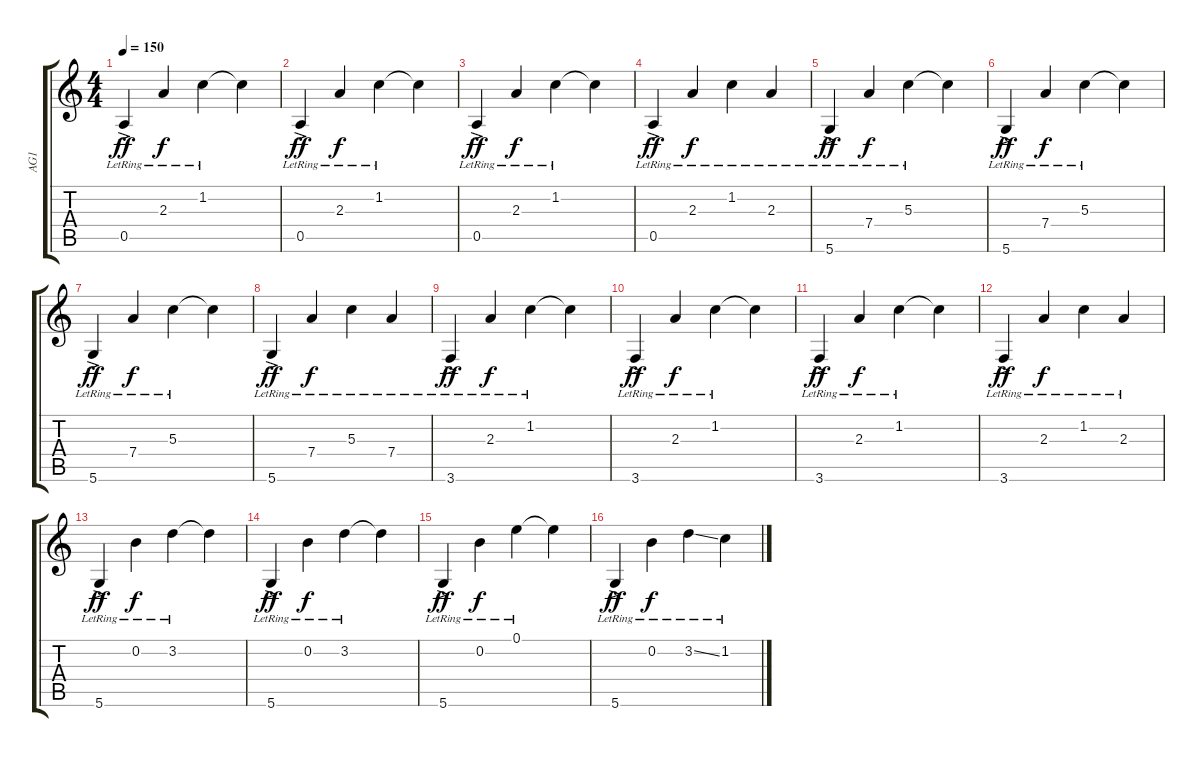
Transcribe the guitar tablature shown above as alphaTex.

\track ("AG1" "AG1") {instrument electricguitarclean}
\staff {score tabs}
\tuning (E4 B3 G3 D3 A2 D2) {hide}
\ts (4 4)
\tempo 150
\clef g2
\ks c
0.5{ac lr}.4{dy ff} 2.3{lr}.4{dy f} 1.2{lr}.4 1.2{t}.4 |
0.5{ac lr}.4{dy ff} 2.3{lr}.4{dy f} 1.2{lr}.4 1.2{t}.4 |
0.5{ac lr}.4{dy ff} 2.3{lr}.4{dy f} 1.2{lr}.4 1.2{t}.4 |
0.5{ac lr}.4{dy ff} 2.3{lr}.4{dy f} 1.2{lr}.4 2.3{lr}.4 |
5.6{ac lr}.4{dy ff} 7.4{lr}.4{dy f} 5.3{lr}.4 5.3{t}.4 |
5.6{ac lr}.4{dy ff} 7.4{lr}.4{dy f} 5.3{lr}.4 5.3{t}.4 |
5.6{ac lr}.4{dy ff} 7.4{lr}.4{dy f} 5.3{lr}.4 5.3{t}.4 |
5.6{ac lr}.4{dy ff} 7.4{lr}.4{dy f} 5.3{lr}.4 7.4{lr}.4 |
3.6{ac lr}.4{dy ff} 2.3{lr}.4{dy f} 1.2{lr}.4 1.2{t}.4 |
3.6{ac lr}.4{dy ff} 2.3{lr}.4{dy f} 1.2{lr}.4 1.2{t}.4 |
3.6{ac lr}.4{dy ff} 2.3{lr}.4{dy f} 1.2{lr}.4 1.2{t}.4 |
3.6{ac lr}.4{dy ff} 2.3{lr}.4{dy f} 1.2{lr}.4 2.3{lr}.4 |
5.6{ac lr}.4{dy ff} 0.2{lr}.4{dy f} 3.2{lr}.4 3.2{t}.4 |
5.6{ac lr}.4{dy ff} 0.2{lr}.4{dy f} 3.2{lr}.4 3.2{t}.4 |
5.6{ac lr}.4{dy ff} 0.2{lr}.4{dy f} 0.1{lr}.4 0.1{t}.4 |
5.6{ac lr}.4{dy ff} 0.2{lr}.4{dy f} 3.2{ss lr}.4 1.2{lr}.4
